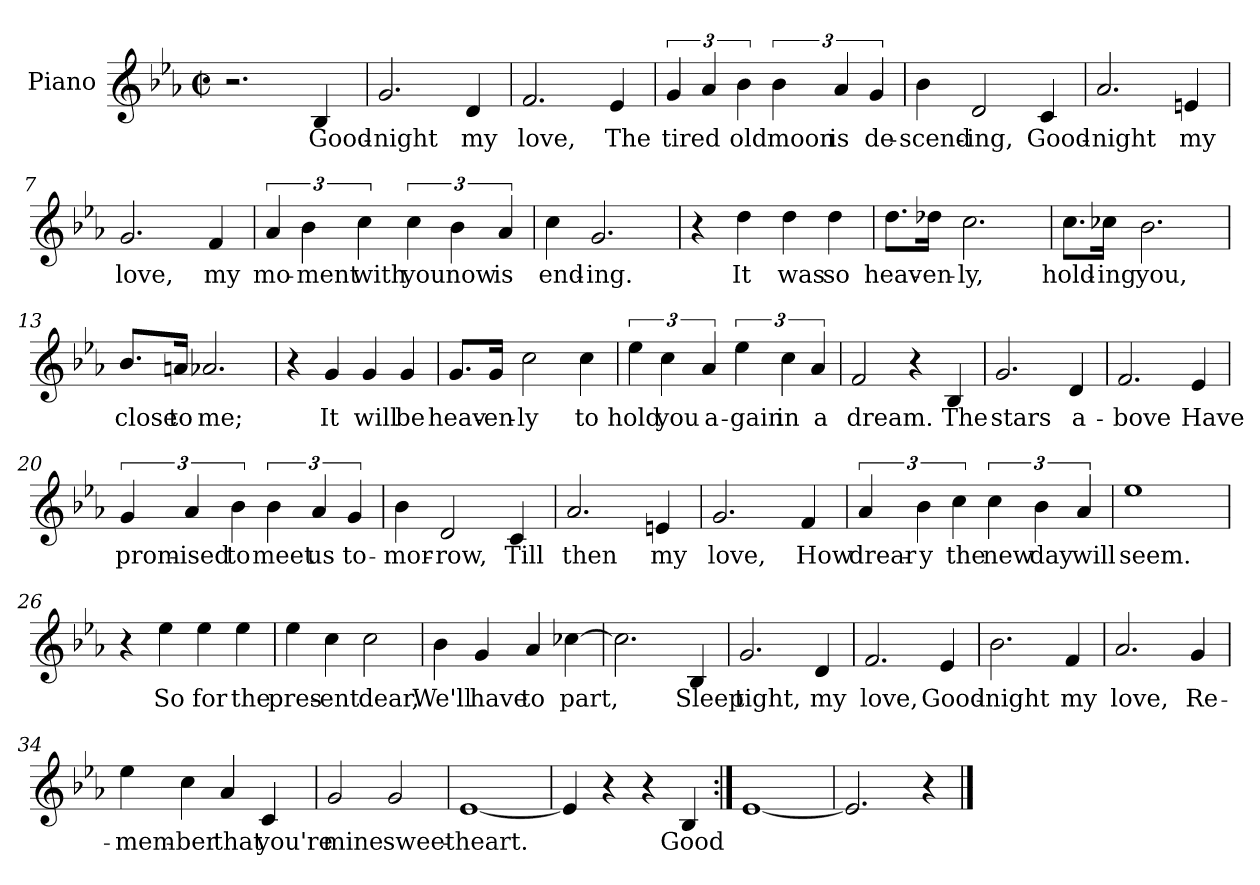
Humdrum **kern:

**kern	**text
*part1	*part1
*staff1	*staff1
*I"Piano	*
*I'Pno.	*
*clefG2	*
*k[b-e-a-]	*
*E-:	*
*M2/2	*
*met(c|)	*
=1	=1
2.r	.
4B-/	Good-
=2	=2
2.g/	-night
4d/	my
=3	=3
2.f/	love,
4e-/	The
=4	=4
6g/	tired
6a-/	.
6b-\	old
6b-\	moon
6a-/	is
6g/	de-
=5	=5
4b-\	-scend-
2d/	-ing,
4c/	Good-
!!LO:LB:g=z
=6	=6
2.a-/	-night
4en/	my
=7	=7
2.g/	love,
4f/	my
=8	=8
6a-/	mo-
6b-\	-ment
6cc\	with
6cc\	you
6b-\	now
6a-/	is
=9	=9
4cc\	end-
2.g/	-ing.
=10	=10
4r	.
4dd\	It
4dd\	was
4dd\	so
!!LO:LB:g=z
=11	=11
8.dd\L	heav-
16dd-X\Jk	-en-
2.cc\	-ly,
=12	=12
8.cc\L	hold-
16cc-X\Jk	-ing
2.b-\	you,
=13	=13
8.b-/L	close
16an/Jk	to
2.a-X/	me;
=14	=14
4r	.
4g/	It
4g/	will
4g/	be
=15	=15
8.g/L	heav-
16g/Jk	-en-
2cc\	-ly
4cc\	to
!!LO:LB:g=z
=16	=16
6ee-\	hold
6cc\	you
6a-/	a-
6ee-\	-gain
6cc\	in
6a-/	a
=17	=17
2f/	dream.
4r	.
4B-/	The
=18	=18
2.g/	stars
4d/	a-
=19	=19
2.f/	-bove
4e-/	Have
!!LO:LB:g=z
=20	=20
6g/	prom-
6a-/	-ised
6b-\	to
6b-\	meet
6a-/	us
6g/	to-
=21	=21
4b-\	-mor-
2d/	-row,
4c/	Till
=22	=22
2.a-/	then
4en/	my
=23	=23
2.g/	love,
4f/	How
!!LO:LB:g=z
=24	=24
6a-/	drear-
6b-\	-y
6cc\	the
6cc\	new
6b-\	day
6a-/	will
=25	=25
1ee-	seem.
=26	=26
4r	.
4ee-\	So
4ee-\	for
4ee-\	the
=27	=27
4ee-\	pres-
4cc\	-ent
2cc\	dear,
!!LO:LB:g=z
=28	=28
4b-\	We'll
4g/	have
4a-/	to
[4cc-X\	part,
=29	=29
2.cc-\]	.
4B-/	Sleep
=30	=30
2.g/	tight,
4d/	my
=31	=31
2.f/	love,
4e-/	Good-
=32	=32
2.b-\	-night
4f/	my
!!LO:LB:g=z
=33	=33
2.a-/	love,
4g/	Re-
=34	=34
4ee-\	-mem-
4cc\	-ber
4a-/	that
4c/	you're
=35	=35
2g/	mine
2g/	sweet-
=36	=36
[1e-	-heart.
=37	=37
4e-/]	.
4r	.
4r	.
4B-/	Good
=38:|!	=38:|!
[1e-	.
=39	=39
2.e-/]	.
4r	.
==	==
*-	*-
